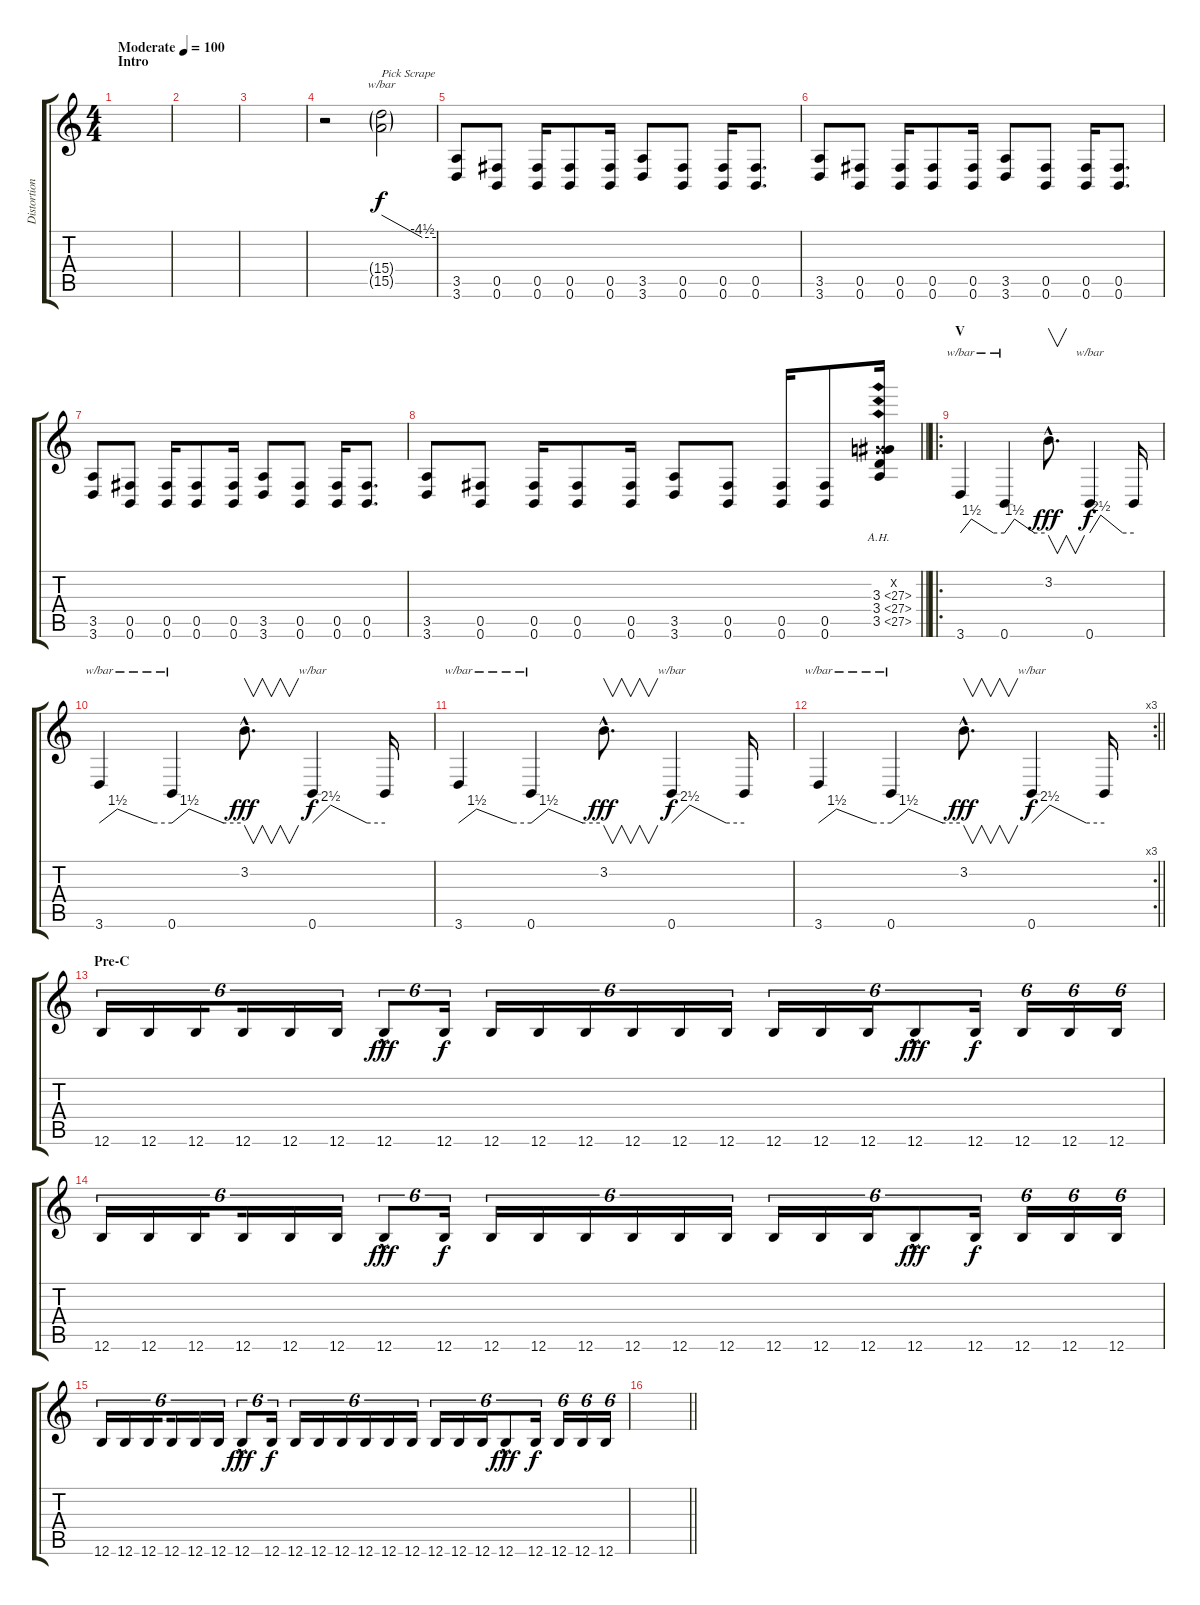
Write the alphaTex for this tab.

\track ("Distortion Guitar" "Distortion") {instrument distortionguitar}
\staff {score tabs}
\tuning (Db4 Ab3 E3 B2 Gb2 B1) {hide}
\ts (4 4)
\section ("" "Intro")
\tempo (100 "Moderate")
\clef g2
\ks c
|
|
|
r.2 (15.4{g} 15.5{g}).2{tbe (custom default 0 0 45 -18 60 -18) txt "Pick Scrape" volume 12 instrument distortionguitar} |
(3.5 3.6).8{dy f volume 9 balance 8 instrument distortionguitar} (0.5 0.6).8 (0.5 0.6).16 (0.5 0.6).8 (0.5 0.6).16 (3.5 3.6).8 (0.5 0.6).8 (0.5 0.6).16 (0.5 0.6).8{d} |
(3.5 3.6).8 (0.5 0.6).8 (0.5 0.6).16 (0.5 0.6).8 (0.5 0.6).16 (3.5 3.6).8 (0.5 0.6).8 (0.5 0.6).16 (0.5 0.6).8{d} |
(3.5 3.6).8 (0.5 0.6).8 (0.5 0.6).16 (0.5 0.6).8 (0.5 0.6).16 (3.5 3.6).8 (0.5 0.6).8 (0.5 0.6).16 (0.5 0.6).8{d} |
\barLineRight lightlight
(3.5 3.6).8 (0.5 0.6).8 (0.5 0.6).16 (0.5 0.6).8 (0.5 0.6).16 (3.5 3.6).8 (0.5 0.6).8 (0.5 0.6).16 (0.5 0.6).8 (0.2{x} 3.3{ah 24} 3.4{ah 24} 3.5{ah 24}).16 |
\ro
\section ("" "V")
3.6.4{tbe (custom default 0 0 15 6 45 0 60 0)} 0.6.4{tbe (custom default 0 0 15 6 45 0 60 0)} 3.2{hac}.8{v d dy fff} 0.6.4{tbe (custom default 0 0 15 10 45 0 60 0) dy f} 0.6{t}.16 |
3.6.4{tbe (custom default 0 0 15 6 45 0 60 0)} 0.6.4{tbe (custom default 0 0 15 6 45 0 60 0)} 3.2{hac}.8{v d dy fff} 0.6.4{tbe (custom default 0 0 15 10 45 0 60 0) dy f} 0.6{t}.16 |
3.6.4{tbe (custom default 0 0 15 6 45 0 60 0)} 0.6.4{tbe (custom default 0 0 15 6 45 0 60 0)} 3.2{hac}.8{v d dy fff} 0.6.4{tbe (custom default 0 0 15 10 45 0 60 0) dy f} 0.6{t}.16 |
\rc 3
\barLineRight lightlight
3.6.4{tbe (custom default 0 0 15 6 45 0 60 0)} 0.6.4{tbe (custom default 0 0 15 6 45 0 60 0)} 3.2{hac}.8{v d dy fff} 0.6.4{tbe (custom default 0 0 15 10 45 0 60 0) dy f} 0.6{t}.16 |
\section ("" "Pre-C")
12.6.16{tu (6 4)} 12.6.16{tu (6 4)} 12.6.16{tu (6 4) beam splitsecondary} 12.6.16{tu (6 4)} 12.6.16{tu (6 4)} 12.6.16{tu (6 4)} 12.6{hac}.8{tu (6 4) dy fff} 12.6.16{tu (6 4) dy f beam splitsecondary} 12.6.16{tu (6 4)} 12.6.16{tu (6 4)} 12.6.16{tu (6 4)} 12.6.16{tu (6 4)} 12.6.16{tu (6 4)} 12.6.16{tu (6 4) beam splitsecondary} 12.6.16{tu (6 4)} 12.6.16{tu (6 4)} 12.6.16{tu (6 4)} 12.6{hac}.8{tu (6 4) dy fff} 12.6.16{tu (6 4) dy f beam splitsecondary} 12.6.16{tu (6 4)} 12.6.16{tu (6 4)} 12.6.16{tu (6 4)} |
12.6.16{tu (6 4)} 12.6.16{tu (6 4)} 12.6.16{tu (6 4) beam splitsecondary} 12.6.16{tu (6 4)} 12.6.16{tu (6 4)} 12.6.16{tu (6 4)} 12.6{hac}.8{tu (6 4) dy fff} 12.6.16{tu (6 4) dy f beam splitsecondary} 12.6.16{tu (6 4)} 12.6.16{tu (6 4)} 12.6.16{tu (6 4)} 12.6.16{tu (6 4)} 12.6.16{tu (6 4)} 12.6.16{tu (6 4) beam splitsecondary} 12.6.16{tu (6 4)} 12.6.16{tu (6 4)} 12.6.16{tu (6 4)} 12.6{hac}.8{tu (6 4) dy fff} 12.6.16{tu (6 4) dy f beam splitsecondary} 12.6.16{tu (6 4)} 12.6.16{tu (6 4)} 12.6.16{tu (6 4)} |
12.6.16{tu (6 4)} 12.6.16{tu (6 4)} 12.6.16{tu (6 4) beam splitsecondary} 12.6.16{tu (6 4)} 12.6.16{tu (6 4)} 12.6.16{tu (6 4)} 12.6{hac}.8{tu (6 4) dy fff} 12.6.16{tu (6 4) dy f beam splitsecondary} 12.6.16{tu (6 4)} 12.6.16{tu (6 4)} 12.6.16{tu (6 4)} 12.6.16{tu (6 4)} 12.6.16{tu (6 4)} 12.6.16{tu (6 4) beam splitsecondary} 12.6.16{tu (6 4)} 12.6.16{tu (6 4)} 12.6.16{tu (6 4)} 12.6{hac}.8{tu (6 4) dy fff} 12.6.16{tu (6 4) dy f beam splitsecondary} 12.6.16{tu (6 4)} 12.6.16{tu (6 4)} 12.6.16{tu (6 4)} |
\barLineRight lightlight
